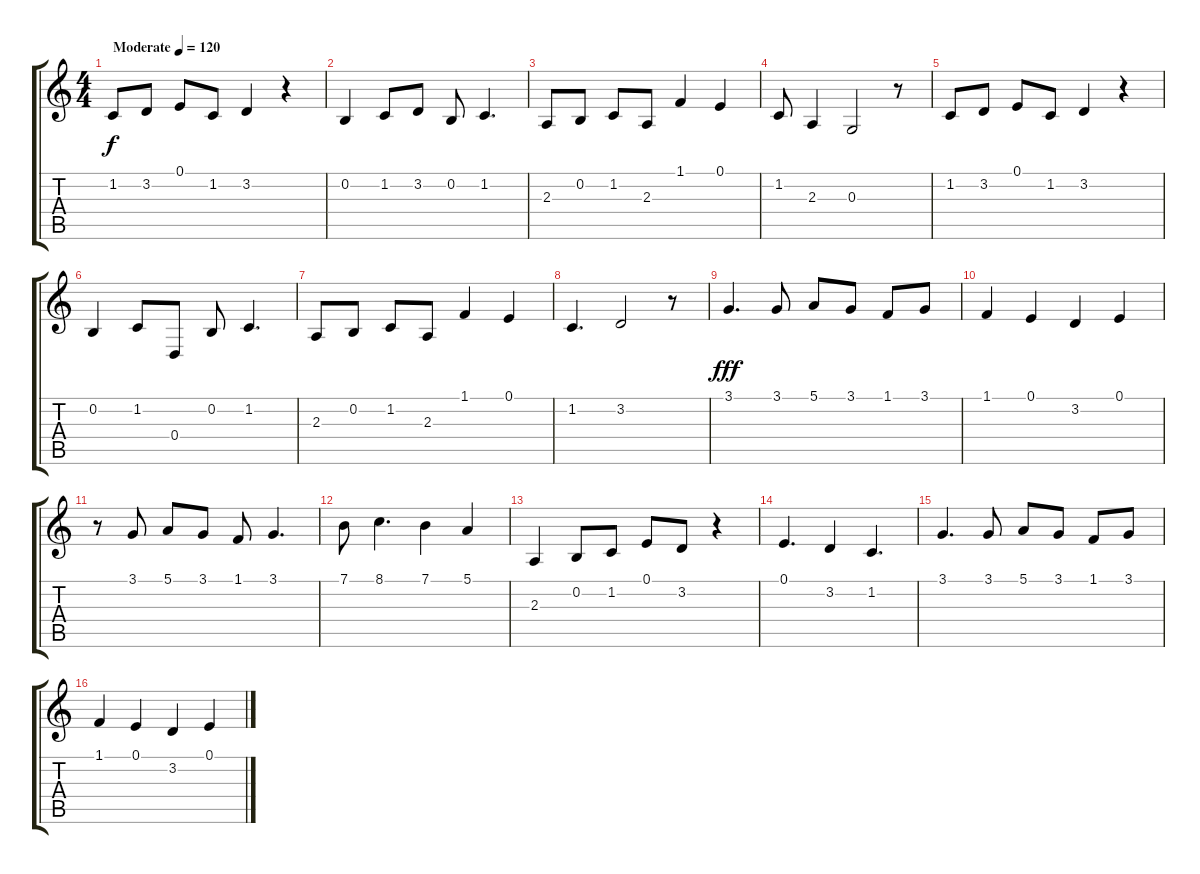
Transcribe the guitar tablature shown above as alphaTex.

\track "" {instrument frenchhorn}
\staff {score tabs}
\tuning (E4 B3 G3 D3 A2 E2) {hide}
\ts (4 4)
\tempo (120 "Moderate")
\clef g2
\ks c
1.2.8{dy f instrument frenchhorn} 3.2.8 0.1.8 1.2.8 3.2.4 r.4 |
0.2.4 1.2.8 3.2.8 0.2.8 1.2.4{d} |
2.3.8 0.2.8 1.2.8 2.3.8 1.1.4 0.1.4 |
1.2.8 2.3.4 0.3.2 r.8 |
1.2.8 3.2.8 0.1.8 1.2.8 3.2.4 r.4 |
0.2.4 1.2.8 0.4.8 0.2.8 1.2.4{d} |
2.3.8 0.2.8 1.2.8 2.3.8 1.1.4 0.1.4 |
1.2.4{d} 3.2.2 r.8 |
3.1.4{d dy fff} 3.1.8 5.1.8 3.1.8 1.1.8 3.1.8 |
1.1.4 0.1.4 3.2.4 0.1.4 |
r.8 3.1.8 5.1.8 3.1.8 1.1.8 3.1.4{d} |
7.1.8 8.1.4{d} 7.1.4 5.1.4 |
2.3.4 0.2.8 1.2.8 0.1.8 3.2.8 r.4 |
0.1.4{d} 3.2.4 1.2.4{d} |
3.1.4{d} 3.1.8 5.1.8 3.1.8 1.1.8 3.1.8 |
1.1.4 0.1.4 3.2.4 0.1.4
